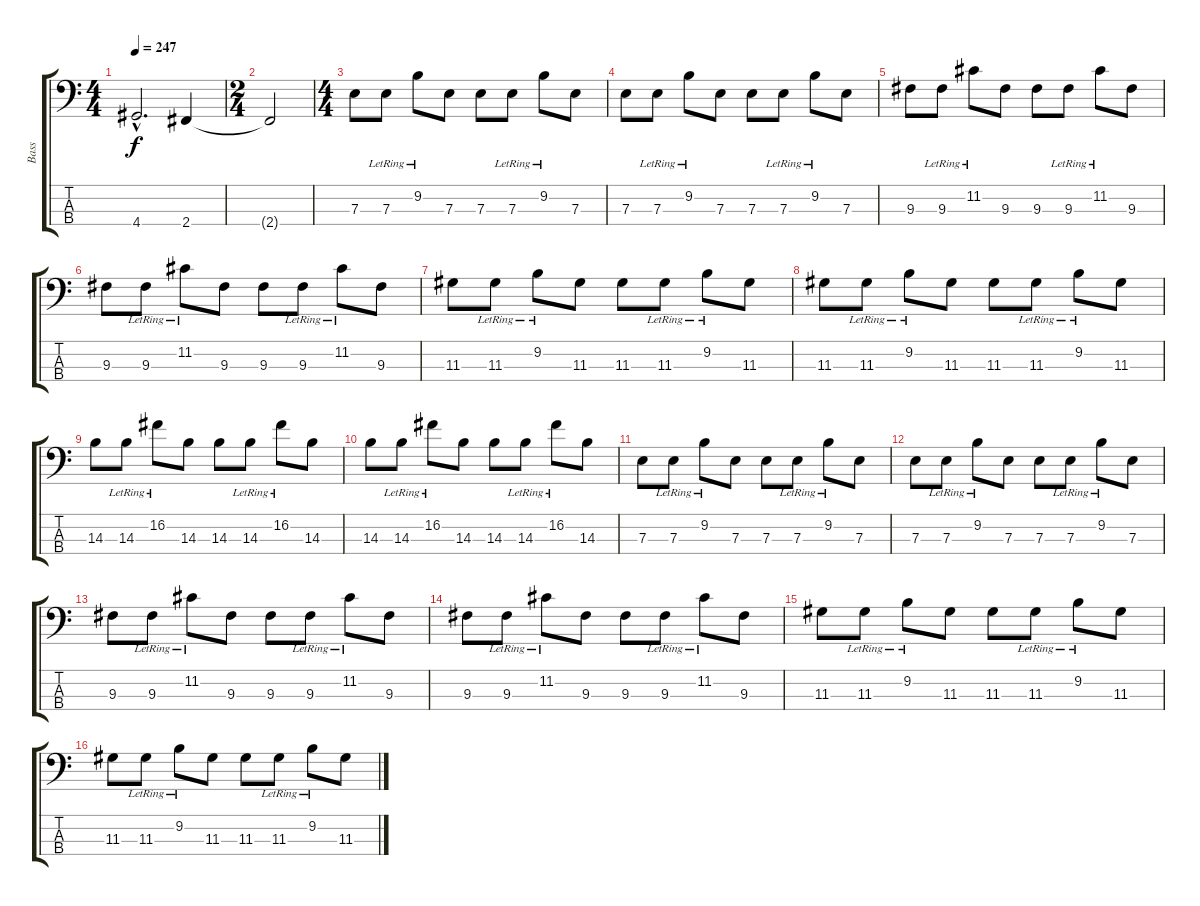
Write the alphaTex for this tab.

\track ("Bass" "Bass") {instrument electricbasspick}
\staff {score tabs}
\tuning (G2 D2 A1 E1) {hide}
\ts (4 4)
\tempo 247
\clef f4
\ks c
4.4{hac}.2{d dy f} 2.4.4 |
\ts (2 4)
2.4{t}.2 |
\ts (4 4)
7.3.8 7.3{lr}.8 9.2{lr}.8 7.3.8 7.3.8 7.3{lr}.8 9.2{lr}.8 7.3.8 |
7.3.8 7.3{lr}.8 9.2{lr}.8 7.3.8 7.3.8 7.3{lr}.8 9.2{lr}.8 7.3.8 |
9.3.8 9.3{lr}.8 11.2{lr}.8 9.3.8 9.3.8 9.3{lr}.8 11.2{lr}.8 9.3.8 |
9.3.8 9.3{lr}.8 11.2{lr}.8 9.3.8 9.3.8 9.3{lr}.8 11.2{lr}.8 9.3.8 |
11.3.8 11.3{lr}.8 9.2{lr}.8 11.3.8 11.3.8 11.3{lr}.8 9.2{lr}.8 11.3.8 |
11.3.8 11.3{lr}.8 9.2{lr}.8 11.3.8 11.3.8 11.3{lr}.8 9.2{lr}.8 11.3.8 |
14.3.8 14.3{lr}.8 16.2{lr}.8 14.3.8 14.3.8 14.3{lr}.8 16.2{lr}.8 14.3.8 |
14.3.8 14.3{lr}.8 16.2{lr}.8 14.3.8 14.3.8 14.3{lr}.8 16.2{lr}.8 14.3.8 |
7.3.8 7.3{lr}.8 9.2{lr}.8 7.3.8 7.3.8 7.3{lr}.8 9.2{lr}.8 7.3.8 |
7.3.8 7.3{lr}.8 9.2{lr}.8 7.3.8 7.3.8 7.3{lr}.8 9.2{lr}.8 7.3.8 |
9.3.8 9.3{lr}.8 11.2{lr}.8 9.3.8 9.3.8 9.3{lr}.8 11.2{lr}.8 9.3.8 |
9.3.8 9.3{lr}.8 11.2{lr}.8 9.3.8 9.3.8 9.3{lr}.8 11.2{lr}.8 9.3.8 |
11.3.8 11.3{lr}.8 9.2{lr}.8 11.3.8 11.3.8 11.3{lr}.8 9.2{lr}.8 11.3.8 |
11.3.8 11.3{lr}.8 9.2{lr}.8 11.3.8 11.3.8 11.3{lr}.8 9.2{lr}.8 11.3.8
